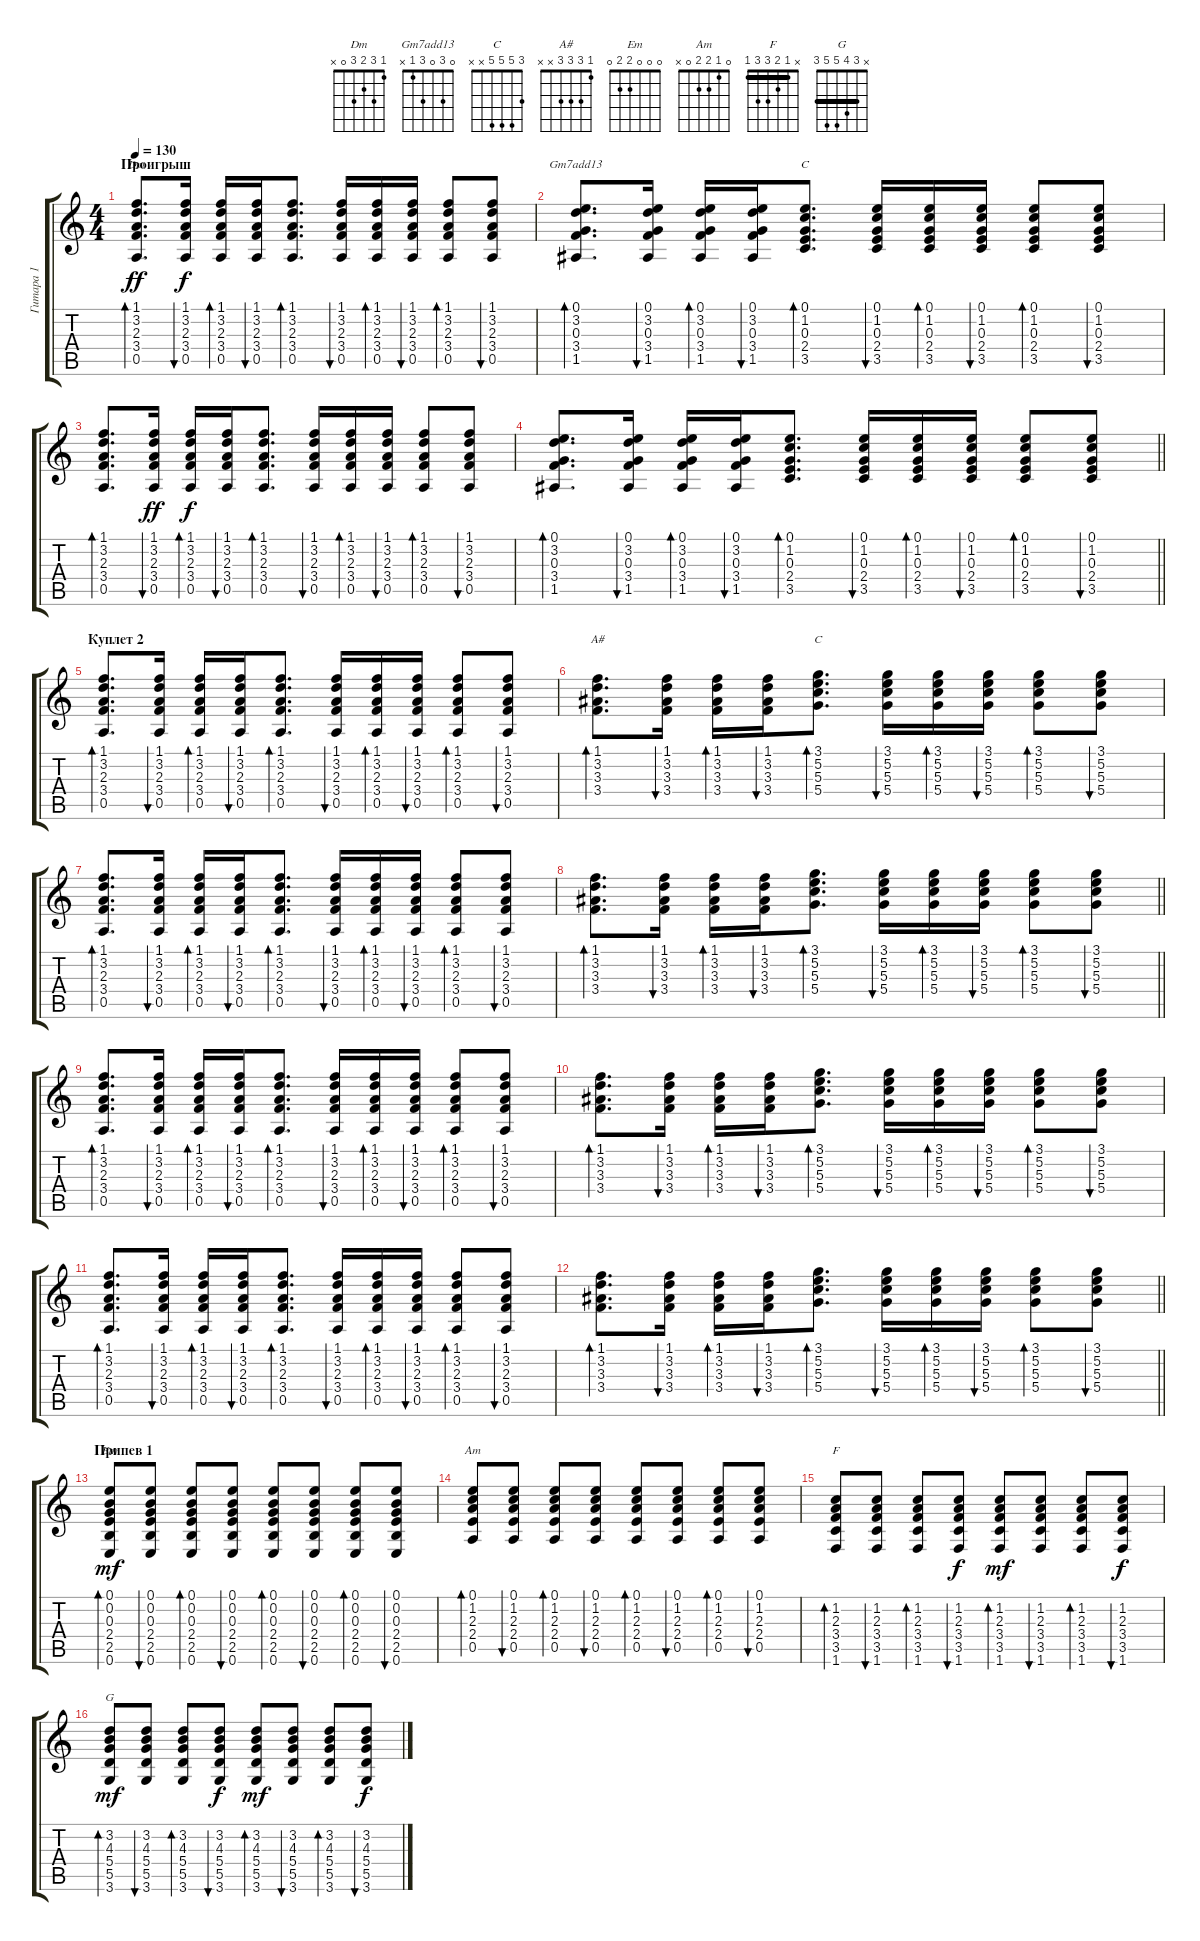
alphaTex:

\track ("Гитара 1" "Гитара 1") {instrument acousticguitarsteel}
\staff {score tabs}
\tuning (E4 B3 G3 D3 A2 E2) {hide}
\chord ("Dm" 1 3 2 3 0 x)
\chord ("Gm7add13" 0 3 0 3 1 x)
\chord ("C" 0 1 0 2 3 x)
\chord ("A#" 1 3 3 3 x x)
\chord ("C" 3 5 5 5 x x)
\chord ("Em" 0 0 0 2 2 0)
\chord ("Am" 0 1 2 2 0 x)
\chord ("F" x 1 2 3 3 1) {barre 1}
\chord ("G" x 3 4 5 5 3) {barre 3}
\ts (4 4)
\section ("" "Проигрыш")
\tempo 130
\clef g2
\ks c
(1.1 3.2 2.3 3.4 0.5).8{d bd 60 ch "Dm" dy ff} (1.1 3.2 2.3 3.4 0.5).16{bu 60 dy f} (1.1 3.2 2.3 3.4 0.5).16{bd 60} (1.1 3.2 2.3 3.4 0.5).16{bu 60} (1.1 3.2 2.3 3.4 0.5).8{d bd 60} (1.1 3.2 2.3 3.4 0.5).16{bu 60} (1.1 3.2 2.3 3.4 0.5).16{bd 60} (1.1 3.2 2.3 3.4 0.5).16{bu 60} (1.1 3.2 2.3 3.4 0.5).8{bd 60} (1.1 3.2 2.3 3.4 0.5).8{bu 60} |
(0.1 3.2 0.3 3.4 1.5).8{d bd 60 ch "Gm7add13"} (0.1 3.2 0.3 3.4 1.5).16{bu 60} (0.1 3.2 0.3 3.4 1.5).16{bd 60} (0.1 3.2 0.3 3.4 1.5).16{bu 60} (0.1 1.2 0.3 2.4 3.5).8{d bd 60 ch "C"} (0.1 1.2 0.3 2.4 3.5).16{bu 60} (0.1 1.2 0.3 2.4 3.5).16{bd 60} (0.1 1.2 0.3 2.4 3.5).16{bu 60} (0.1 1.2 0.3 2.4 3.5).8{bd 60} (0.1 1.2 0.3 2.4 3.5).8{bu 60} |
(1.1 3.2 2.3 3.4 0.5).8{d bd 60} (1.1 3.2 2.3 3.4 0.5).16{bu 60 dy ff} (1.1 3.2 2.3 3.4 0.5).16{bd 60 dy f} (1.1 3.2 2.3 3.4 0.5).16{bu 60} (1.1 3.2 2.3 3.4 0.5).8{d bd 60} (1.1 3.2 2.3 3.4 0.5).16{bu 60} (1.1 3.2 2.3 3.4 0.5).16{bd 60} (1.1 3.2 2.3 3.4 0.5).16{bu 60} (1.1 3.2 2.3 3.4 0.5).8{bd 60} (1.1 3.2 2.3 3.4 0.5).8{bu 60} |
\barLineRight lightlight
(0.1 3.2 0.3 3.4 1.5).8{d bd 60} (0.1 3.2 0.3 3.4 1.5).16{bu 60} (0.1 3.2 0.3 3.4 1.5).16{bd 60} (0.1 3.2 0.3 3.4 1.5).16{bu 60} (0.1 1.2 0.3 2.4 3.5).8{d bd 60} (0.1 1.2 0.3 2.4 3.5).16{bu 60} (0.1 1.2 0.3 2.4 3.5).16{bd 60} (0.1 1.2 0.3 2.4 3.5).16{bu 60} (0.1 1.2 0.3 2.4 3.5).8{bd 60} (0.1 1.2 0.3 2.4 3.5).8{bu 60} |
\section ("" "Куплет 2")
(1.1 3.2 2.3 3.4 0.5).8{d bd 60} (1.1 3.2 2.3 3.4 0.5).16{bu 60} (1.1 3.2 2.3 3.4 0.5).16{bd 60} (1.1 3.2 2.3 3.4 0.5).16{bu 60} (1.1 3.2 2.3 3.4 0.5).8{d bd 60} (1.1 3.2 2.3 3.4 0.5).16{bu 60} (1.1 3.2 2.3 3.4 0.5).16{bd 60} (1.1 3.2 2.3 3.4 0.5).16{bu 60} (1.1 3.2 2.3 3.4 0.5).8{bd 60} (1.1 3.2 2.3 3.4 0.5).8{bu 60} |
(1.1 3.2 3.3 3.4).8{d bd 60 ch "A#"} (1.1 3.2 3.3 3.4).16{bu 60} (1.1 3.2 3.3 3.4).16{bd 60} (1.1 3.2 3.3 3.4).16{bu 60} (3.1 5.2 5.3 5.4).8{d bd 60 ch "C"} (3.1 5.2 5.3 5.4).16{bu 60} (3.1 5.2 5.3 5.4).16{bd 60} (3.1 5.2 5.3 5.4).16{bu 60} (3.1 5.2 5.3 5.4).8{bd 60} (3.1 5.2 5.3 5.4).8{bu 60} |
(1.1 3.2 2.3 3.4 0.5).8{d bd 60} (1.1 3.2 2.3 3.4 0.5).16{bu 60} (1.1 3.2 2.3 3.4 0.5).16{bd 60} (1.1 3.2 2.3 3.4 0.5).16{bu 60} (1.1 3.2 2.3 3.4 0.5).8{d bd 60} (1.1 3.2 2.3 3.4 0.5).16{bu 60} (1.1 3.2 2.3 3.4 0.5).16{bd 60} (1.1 3.2 2.3 3.4 0.5).16{bu 60} (1.1 3.2 2.3 3.4 0.5).8{bd 60} (1.1 3.2 2.3 3.4 0.5).8{bu 60} |
\barLineRight lightlight
(1.1 3.2 3.3 3.4).8{d bd 60} (1.1 3.2 3.3 3.4).16{bu 60} (1.1 3.2 3.3 3.4).16{bd 60} (1.1 3.2 3.3 3.4).16{bu 60} (3.1 5.2 5.3 5.4).8{d bd 60} (3.1 5.2 5.3 5.4).16{bu 60} (3.1 5.2 5.3 5.4).16{bd 60} (3.1 5.2 5.3 5.4).16{bu 60} (3.1 5.2 5.3 5.4).8{bd 60} (3.1 5.2 5.3 5.4).8{bu 60} |
(1.1 3.2 2.3 3.4 0.5).8{d bd 60} (1.1 3.2 2.3 3.4 0.5).16{bu 60} (1.1 3.2 2.3 3.4 0.5).16{bd 60} (1.1 3.2 2.3 3.4 0.5).16{bu 60} (1.1 3.2 2.3 3.4 0.5).8{d bd 60} (1.1 3.2 2.3 3.4 0.5).16{bu 60} (1.1 3.2 2.3 3.4 0.5).16{bd 60} (1.1 3.2 2.3 3.4 0.5).16{bu 60} (1.1 3.2 2.3 3.4 0.5).8{bd 60} (1.1 3.2 2.3 3.4 0.5).8{bu 60} |
(1.1 3.2 3.3 3.4).8{d bd 60} (1.1 3.2 3.3 3.4).16{bu 60} (1.1 3.2 3.3 3.4).16{bd 60} (1.1 3.2 3.3 3.4).16{bu 60} (3.1 5.2 5.3 5.4).8{d bd 60} (3.1 5.2 5.3 5.4).16{bu 60} (3.1 5.2 5.3 5.4).16{bd 60} (3.1 5.2 5.3 5.4).16{bu 60} (3.1 5.2 5.3 5.4).8{bd 60} (3.1 5.2 5.3 5.4).8{bu 60} |
(1.1 3.2 2.3 3.4 0.5).8{d bd 60} (1.1 3.2 2.3 3.4 0.5).16{bu 60} (1.1 3.2 2.3 3.4 0.5).16{bd 60} (1.1 3.2 2.3 3.4 0.5).16{bu 60} (1.1 3.2 2.3 3.4 0.5).8{d bd 60} (1.1 3.2 2.3 3.4 0.5).16{bu 60} (1.1 3.2 2.3 3.4 0.5).16{bd 60} (1.1 3.2 2.3 3.4 0.5).16{bu 60} (1.1 3.2 2.3 3.4 0.5).8{bd 60} (1.1 3.2 2.3 3.4 0.5).8{bu 60} |
\barLineRight lightlight
(1.1 3.2 3.3 3.4).8{d bd 60} (1.1 3.2 3.3 3.4).16{bu 60} (1.1 3.2 3.3 3.4).16{bd 60} (1.1 3.2 3.3 3.4).16{bu 60} (3.1 5.2 5.3 5.4).8{d bd 60} (3.1 5.2 5.3 5.4).16{bu 60} (3.1 5.2 5.3 5.4).16{bd 60} (3.1 5.2 5.3 5.4).16{bu 60} (3.1 5.2 5.3 5.4).8{bd 60} (3.1 5.2 5.3 5.4).8{bu 60} |
\section ("" "Припев 1")
(0.1 0.2 0.3 2.4 2.5 0.6).8{bd 30 ch "Em" dy mf} (0.1 0.2 0.3 2.4 2.5 0.6).8{bu 30} (0.1 0.2 0.3 2.4 2.5 0.6).8{bd 30} (0.1 0.2 0.3 2.4 2.5 0.6).8{bu 30} (0.1 0.2 0.3 2.4 2.5 0.6).8{bd 30} (0.1 0.2 0.3 2.4 2.5 0.6).8{bu 30} (0.1 0.2 0.3 2.4 2.5 0.6).8{bd 30} (0.1 0.2 0.3 2.4 2.5 0.6).8{bu 30} |
(0.1 1.2 2.3 2.4 0.5).8{bd 30 ch "Am"} (0.1 1.2 2.3 2.4 0.5).8{bu 30} (0.1 1.2 2.3 2.4 0.5).8{bd 30} (0.1 1.2 2.3 2.4 0.5).8{bu 30} (0.1 1.2 2.3 2.4 0.5).8{bd 30} (0.1 1.2 2.3 2.4 0.5).8{bu 30} (0.1 1.2 2.3 2.4 0.5).8{bd 30} (0.1 1.2 2.3 2.4 0.5).8{bu 30} |
(1.2 2.3 3.4 3.5 1.6).8{bd 30 ch "F"} (1.2 2.3 3.4 3.5 1.6).8{bu 30} (1.2 2.3 3.4 3.5 1.6).8{bd 30} (1.2 2.3 3.4 3.5 1.6).8{bu 30 dy f} (1.2 2.3 3.4 3.5 1.6).8{bd 30 dy mf} (1.2 2.3 3.4 3.5 1.6).8{bu 30} (1.2 2.3 3.4 3.5 1.6).8{bd 30} (1.2 2.3 3.4 3.5 1.6).8{bu 30 dy f} |
(3.2 4.3 5.4 5.5 3.6).8{bd 30 ch "G" dy mf} (3.2 4.3 5.4 5.5 3.6).8{bu 30} (3.2 4.3 5.4 5.5 3.6).8{bd 30} (3.2 4.3 5.4 5.5 3.6).8{bu 30 dy f} (3.2 4.3 5.4 5.5 3.6).8{bd 30 dy mf} (3.2 4.3 5.4 5.5 3.6).8{bu 30} (3.2 4.3 5.4 5.5 3.6).8{bd 30} (3.2 4.3 5.4 5.5 3.6).8{bu 30 dy f}
